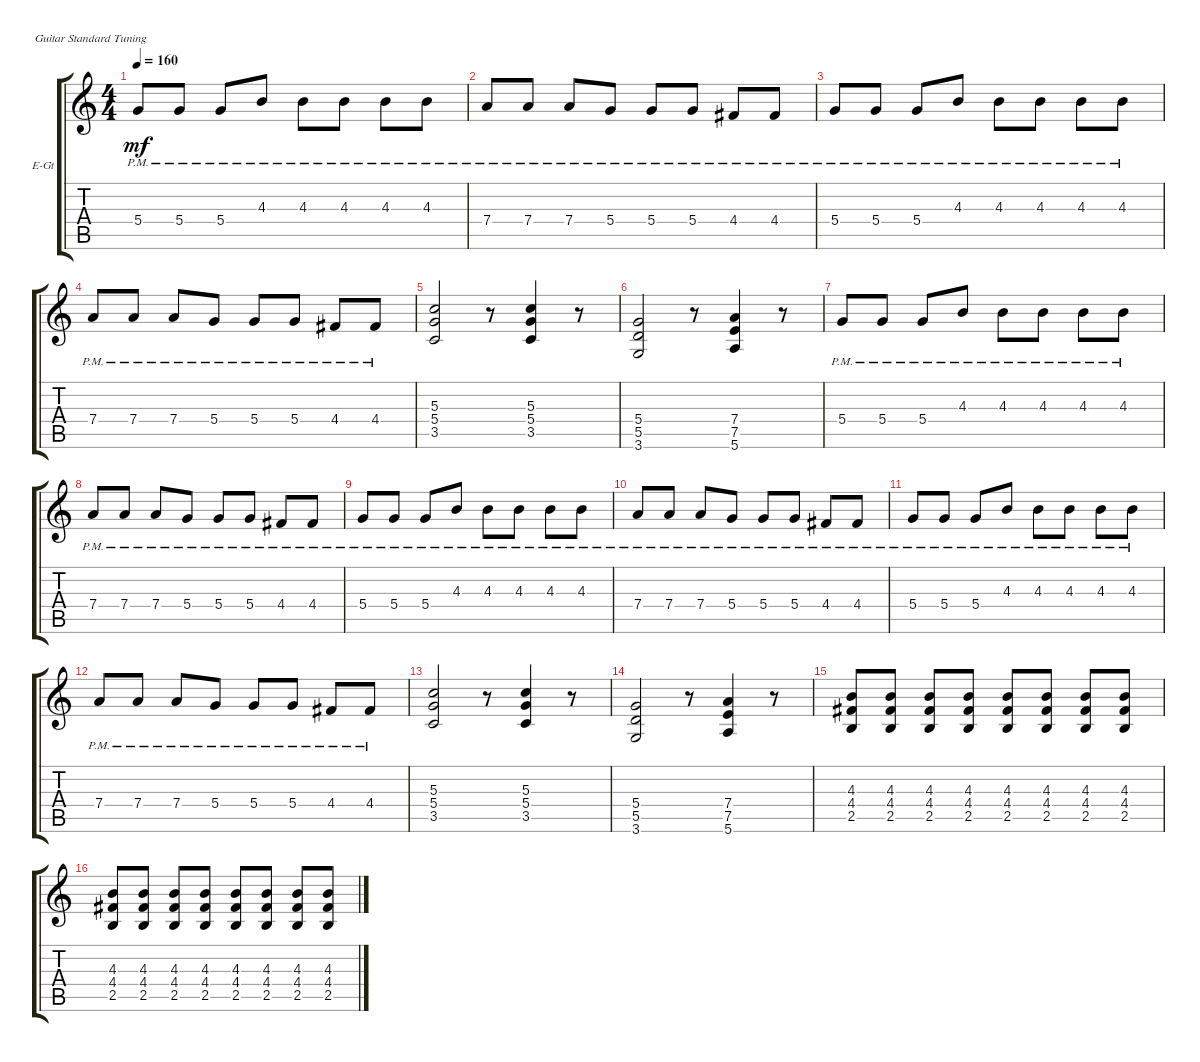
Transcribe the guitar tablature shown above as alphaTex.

\defaultSystemsLayout 4
\bracketExtendMode groupsimilarinstruments
\firstSystemTrackNameOrientation horizontal
\otherSystemsTrackNameOrientation horizontal
\track ("Electric Guitar" "E-Gt") {instrument distortionguitar}
\staff {score tabs}
\tuning (E4 B3 G3 D3 A2 E2)
\ts (4 4)
\tempo 160
\clef g2
\ks c
5.4{pm}.8{dy mf} 5.4{pm}.8 5.4{pm}.8 4.3{pm}.8 4.3{pm}.8 4.3{pm}.8 4.3{pm}.8 4.3{pm}.8 |
7.4{pm}.8 7.4{pm}.8 7.4{pm}.8 5.4{pm}.8 5.4{pm}.8 5.4{pm}.8 4.4{pm}.8 4.4{pm}.8 |
5.4{pm}.8 5.4{pm}.8 5.4{pm}.8 4.3{pm}.8 4.3{pm}.8 4.3{pm}.8 4.3{pm}.8 4.3{pm}.8 |
7.4{pm}.8 7.4{pm}.8 7.4{pm}.8 5.4{pm}.8 5.4{pm}.8 5.4{pm}.8 4.4{pm}.8 4.4{pm}.8 |
(5.3 5.4 3.5).2 r.8 (5.4 3.5 5.3).4 r.8 |
(5.4 3.6 5.5).2 r.8 (7.4 7.5 5.6).4 r.8 |
5.4{pm}.8 5.4{pm}.8 5.4{pm}.8 4.3{pm}.8 4.3{pm}.8 4.3{pm}.8 4.3{pm}.8 4.3{pm}.8 |
7.4{pm}.8 7.4{pm}.8 7.4{pm}.8 5.4{pm}.8 5.4{pm}.8 5.4{pm}.8 4.4{pm}.8 4.4{pm}.8 |
5.4{pm}.8 5.4{pm}.8 5.4{pm}.8 4.3{pm}.8 4.3{pm}.8 4.3{pm}.8 4.3{pm}.8 4.3{pm}.8 |
7.4{pm}.8 7.4{pm}.8 7.4{pm}.8 5.4{pm}.8 5.4{pm}.8 5.4{pm}.8 4.4{pm}.8 4.4{pm}.8 |
5.4{pm}.8 5.4{pm}.8 5.4{pm}.8 4.3{pm}.8 4.3{pm}.8 4.3{pm}.8 4.3{pm}.8 4.3{pm}.8 |
7.4{pm}.8 7.4{pm}.8 7.4{pm}.8 5.4{pm}.8 5.4{pm}.8 5.4{pm}.8 4.4{pm}.8 4.4{pm}.8 |
(5.3 5.4 3.5).2 r.8 (5.4 3.5 5.3).4 r.8 |
(5.4 3.6 5.5).2 r.8 (7.4 7.5 5.6).4 r.8 |
(4.3 4.4 2.5).8 (4.3 4.4 2.5).8 (4.3 4.4 2.5).8 (4.3 4.4 2.5).8 (4.3 4.4 2.5).8 (4.3 4.4 2.5).8 (4.3 4.4 2.5).8 (4.3 4.4 2.5).8 |
(4.3 4.4 2.5).8 (4.3 4.4 2.5).8 (4.3 4.4 2.5).8 (4.3 4.4 2.5).8 (4.3 4.4 2.5).8 (4.3 4.4 2.5).8 (4.3 4.4 2.5).8 (4.3 4.4 2.5).8
